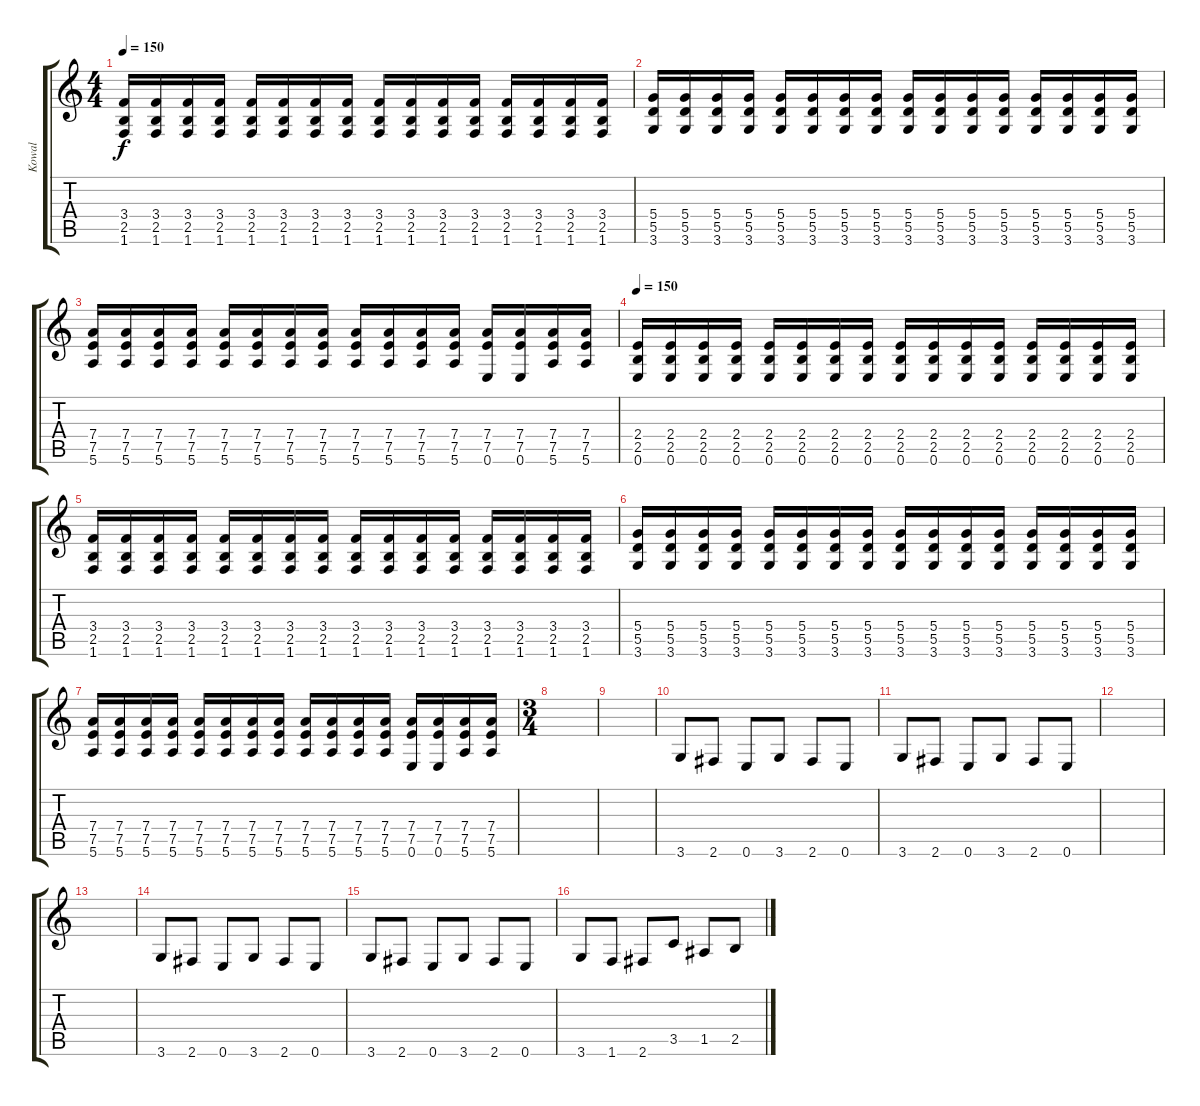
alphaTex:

\track ("Kowal" "Kowal") {instrument electricguitarclean}
\staff {score tabs}
\tuning (E4 B3 G3 D3 A2 E2) {hide}
\ts (4 4)
\tempo 150
\clef g2
\ks c
(3.4 2.5 1.6).16{dy f} (3.4 2.5 1.6).16 (3.4 2.5 1.6).16 (3.4 2.5 1.6).16 (3.4 2.5 1.6).16 (3.4 2.5 1.6).16 (3.4 2.5 1.6).16 (3.4 2.5 1.6).16 (3.4 2.5 1.6).16 (3.4 2.5 1.6).16 (3.4 2.5 1.6).16 (3.4 2.5 1.6).16 (3.4 2.5 1.6).16 (3.4 2.5 1.6).16 (3.4 2.5 1.6).16 (3.4 2.5 1.6).16 |
(5.4 5.5 3.6).16 (5.4 5.5 3.6).16 (5.4 5.5 3.6).16 (5.4 5.5 3.6).16 (5.4 5.5 3.6).16 (5.4 5.5 3.6).16 (5.4 5.5 3.6).16 (5.4 5.5 3.6).16 (5.4 5.5 3.6).16 (5.4 5.5 3.6).16 (5.4 5.5 3.6).16 (5.4 5.5 3.6).16 (5.4 5.5 3.6).16 (5.4 5.5 3.6).16 (5.4 5.5 3.6).16 (5.4 5.5 3.6).16 |
(7.4 7.5 5.6).16 (7.4 7.5 5.6).16 (7.4 7.5 5.6).16 (7.4 7.5 5.6).16 (7.4 7.5 5.6).16 (7.4 7.5 5.6).16 (7.4 7.5 5.6).16 (7.4 7.5 5.6).16 (7.4 7.5 5.6).16 (7.4 7.5 5.6).16 (7.4 7.5 5.6).16 (7.4 7.5 5.6).16 (7.4 7.5 0.6).16 (7.4 7.5 0.6).16 (7.4 7.5 5.6).16 (7.4 7.5 5.6).16 |
\tempo 150
(2.4 2.5 0.6).16{instrument distortionguitar} (2.4 2.5 0.6).16 (2.4 2.5 0.6).16 (2.4 2.5 0.6).16 (2.4 2.5 0.6).16 (2.4 2.5 0.6).16 (2.4 2.5 0.6).16 (2.4 2.5 0.6).16 (2.4 2.5 0.6).16 (2.4 2.5 0.6).16 (2.4 2.5 0.6).16 (2.4 2.5 0.6).16 (2.4 2.5 0.6).16 (2.4 2.5 0.6).16 (2.4 2.5 0.6).16 (2.4 2.5 0.6).16 |
(3.4 2.5 1.6).16 (3.4 2.5 1.6).16 (3.4 2.5 1.6).16 (3.4 2.5 1.6).16 (3.4 2.5 1.6).16 (3.4 2.5 1.6).16 (3.4 2.5 1.6).16 (3.4 2.5 1.6).16 (3.4 2.5 1.6).16 (3.4 2.5 1.6).16 (3.4 2.5 1.6).16 (3.4 2.5 1.6).16 (3.4 2.5 1.6).16 (3.4 2.5 1.6).16 (3.4 2.5 1.6).16 (3.4 2.5 1.6).16 |
(5.4 5.5 3.6).16 (5.4 5.5 3.6).16 (5.4 5.5 3.6).16 (5.4 5.5 3.6).16 (5.4 5.5 3.6).16 (5.4 5.5 3.6).16 (5.4 5.5 3.6).16 (5.4 5.5 3.6).16 (5.4 5.5 3.6).16 (5.4 5.5 3.6).16 (5.4 5.5 3.6).16 (5.4 5.5 3.6).16 (5.4 5.5 3.6).16 (5.4 5.5 3.6).16 (5.4 5.5 3.6).16 (5.4 5.5 3.6).16 |
(7.4 7.5 5.6).16{instrument distortionguitar} (7.4 7.5 5.6).16 (7.4 7.5 5.6).16 (7.4 7.5 5.6).16 (7.4 7.5 5.6).16 (7.4 7.5 5.6).16 (7.4 7.5 5.6).16 (7.4 7.5 5.6).16 (7.4 7.5 5.6).16 (7.4 7.5 5.6).16 (7.4 7.5 5.6).16 (7.4 7.5 5.6).16 (7.4 7.5 0.6).16 (7.4 7.5 0.6).16 (7.4 7.5 5.6).16 (7.4 7.5 5.6).16 |
\ts (3 4)
|
|
3.6.8 2.6.8 0.6.8 3.6.8 2.6.8 0.6.8 |
3.6.8 2.6.8 0.6.8 3.6.8 2.6.8 0.6.8 |
|
|
3.6.8 2.6.8 0.6.8 3.6.8 2.6.8 0.6.8 |
3.6.8 2.6.8 0.6.8 3.6.8 2.6.8 0.6.8 |
3.6.8 1.6.8 2.6.8 3.5.8 1.5.8 2.5.8
